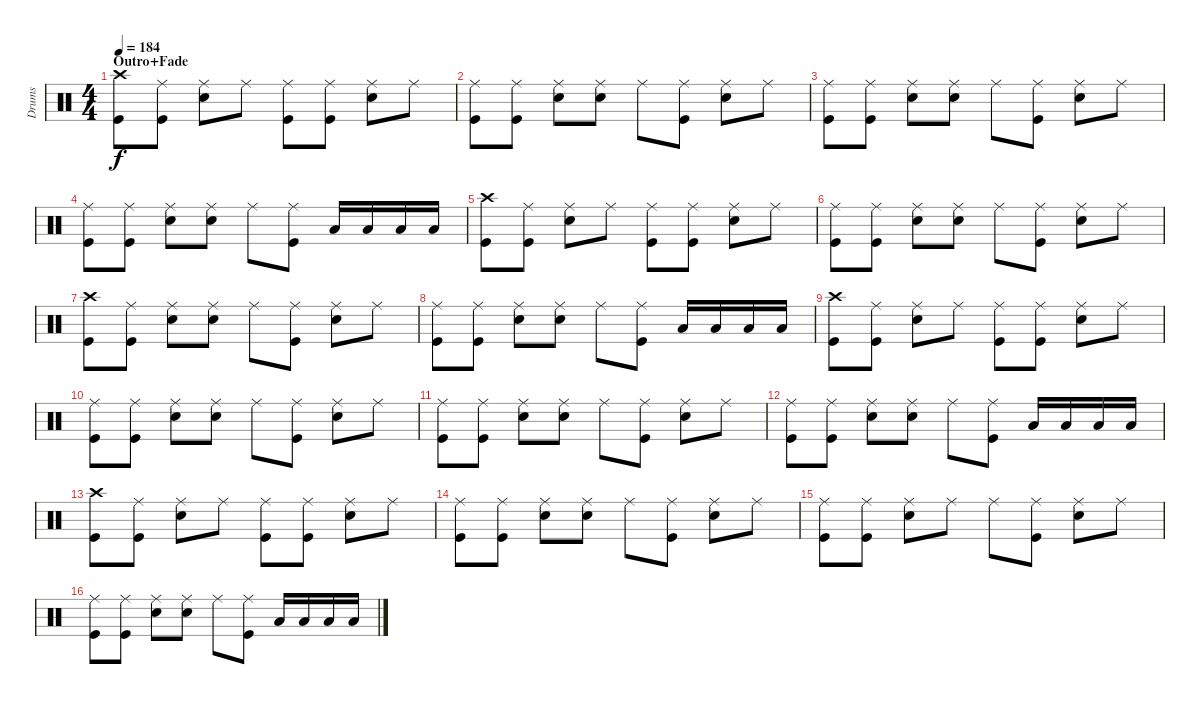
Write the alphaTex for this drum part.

\track ("Drums" "Drums") {instrument percussion}
\staff {score}
\articulation defaults
\ts (4 4)
\section ("" "Outro+Fade")
\tempo 184
\clef neutral
\ks c
("Crash high (hit)" "Kick (hit)").8{dy f} ("Ride (middle)" "Kick (hit)").8 ("Ride (middle)" "Snare (hit) 2").8 "Ride (middle)".8 ("Ride (middle)" "Kick (hit)").8 ("Ride (middle)" "Kick (hit)").8 ("Ride (middle)" "Snare (hit) 2").8 "Ride (middle)".8 |
("Ride (middle)" "Kick (hit)").8 ("Ride (middle)" "Kick (hit)").8 ("Ride (middle)" "Snare (hit) 2").8 ("Ride (middle)" "Snare (hit) 2").8 "Ride (middle)".8 ("Ride (middle)" "Kick (hit)").8 ("Ride (middle)" "Snare (hit) 2").8 "Ride (middle)".8 |
("Ride (middle)" "Kick (hit)").8 ("Ride (middle)" "Kick (hit)").8 ("Ride (middle)" "Snare (hit) 2").8 ("Ride (middle)" "Snare (hit) 2").8 "Ride (middle)".8 ("Ride (middle)" "Kick (hit)").8 ("Ride (middle)" "Snare (hit) 2").8 "Ride (middle)".8 |
("Ride (middle)" "Kick (hit)").8 ("Ride (middle)" "Kick (hit)").8 ("Ride (middle)" "Snare (hit) 2").8 ("Ride (middle)" "Snare (hit) 2").8 "Ride (middle)".8 ("Ride (middle)" "Kick (hit)").8 "Low Floor Tom (hit)".16 "Low Floor Tom (hit)".16 "Low Floor Tom (hit)".16 "Low Floor Tom (hit)".16 |
("Crash high (hit)" "Kick (hit)").8 ("Ride (middle)" "Kick (hit)").8 ("Ride (middle)" "Snare (hit) 2").8 "Ride (middle)".8 ("Ride (middle)" "Kick (hit)").8 ("Ride (middle)" "Kick (hit)").8 ("Ride (middle)" "Snare (hit) 2").8 "Ride (middle)".8 |
("Ride (middle)" "Kick (hit)").8 ("Ride (middle)" "Kick (hit)").8 ("Ride (middle)" "Snare (hit) 2").8 ("Ride (middle)" "Snare (hit) 2").8 "Ride (middle)".8 ("Ride (middle)" "Kick (hit)").8 ("Ride (middle)" "Snare (hit) 2").8 "Ride (middle)".8 |
("Crash high (hit)" "Kick (hit)").8 ("Ride (middle)" "Kick (hit)").8 ("Ride (middle)" "Snare (hit) 2").8 ("Ride (middle)" "Snare (hit) 2").8 "Ride (middle)".8 ("Ride (middle)" "Kick (hit)").8 ("Ride (middle)" "Snare (hit) 2").8 "Ride (middle)".8 |
("Ride (middle)" "Kick (hit)").8 ("Ride (middle)" "Kick (hit)").8 ("Ride (middle)" "Snare (hit) 2").8 ("Ride (middle)" "Snare (hit) 2").8 "Ride (middle)".8 ("Ride (middle)" "Kick (hit)").8 "Low Floor Tom (hit)".16 "Low Floor Tom (hit)".16 "Low Floor Tom (hit)".16 "Low Floor Tom (hit)".16 |
("Crash high (hit)" "Kick (hit)").8 ("Ride (middle)" "Kick (hit)").8 ("Ride (middle)" "Snare (hit) 2").8 "Ride (middle)".8 ("Ride (middle)" "Kick (hit)").8 ("Ride (middle)" "Kick (hit)").8 ("Ride (middle)" "Snare (hit) 2").8 "Ride (middle)".8 |
("Ride (middle)" "Kick (hit)").8 ("Ride (middle)" "Kick (hit)").8 ("Ride (middle)" "Snare (hit) 2").8 ("Ride (middle)" "Snare (hit) 2").8 "Ride (middle)".8 ("Ride (middle)" "Kick (hit)").8 ("Ride (middle)" "Snare (hit) 2").8 "Ride (middle)".8 |
("Ride (middle)" "Kick (hit)").8 ("Ride (middle)" "Kick (hit)").8 ("Ride (middle)" "Snare (hit) 2").8 ("Ride (middle)" "Snare (hit) 2").8 "Ride (middle)".8 ("Ride (middle)" "Kick (hit)").8 ("Ride (middle)" "Snare (hit) 2").8 "Ride (middle)".8 |
("Ride (middle)" "Kick (hit)").8 ("Ride (middle)" "Kick (hit)").8 ("Ride (middle)" "Snare (hit) 2").8 ("Ride (middle)" "Snare (hit) 2").8 "Ride (middle)".8 ("Ride (middle)" "Kick (hit)").8 "Low Floor Tom (hit)".16 "Low Floor Tom (hit)".16 "Low Floor Tom (hit)".16 "Low Floor Tom (hit)".16 |
("Crash high (hit)" "Kick (hit)").8 ("Ride (middle)" "Kick (hit)").8 ("Ride (middle)" "Snare (hit) 2").8 "Ride (middle)".8 ("Ride (middle)" "Kick (hit)").8 ("Ride (middle)" "Kick (hit)").8 ("Ride (middle)" "Snare (hit) 2").8 "Ride (middle)".8 |
("Ride (middle)" "Kick (hit)").8 ("Ride (middle)" "Kick (hit)").8 ("Ride (middle)" "Snare (hit) 2").8 ("Ride (middle)" "Snare (hit) 2").8 "Ride (middle)".8 ("Ride (middle)" "Kick (hit)").8 ("Ride (middle)" "Snare (hit) 2").8 "Ride (middle)".8 |
("Ride (middle)" "Kick (hit)").8 ("Ride (middle)" "Kick (hit)").8 ("Ride (middle)" "Snare (hit) 2").8 "Ride (middle)".8 "Ride (middle)".8 ("Ride (middle)" "Kick (hit)").8 ("Ride (middle)" "Snare (hit) 2").8 "Ride (middle)".8 |
("Ride (middle)" "Kick (hit)").8 ("Ride (middle)" "Kick (hit)").8 ("Ride (middle)" "Snare (hit) 2").8 ("Ride (middle)" "Snare (hit) 2").8 "Ride (middle)".8 ("Ride (middle)" "Kick (hit)").8 "Low Floor Tom (hit)".16 "Low Floor Tom (hit)".16 "Low Floor Tom (hit)".16 "Low Floor Tom (hit)".16
